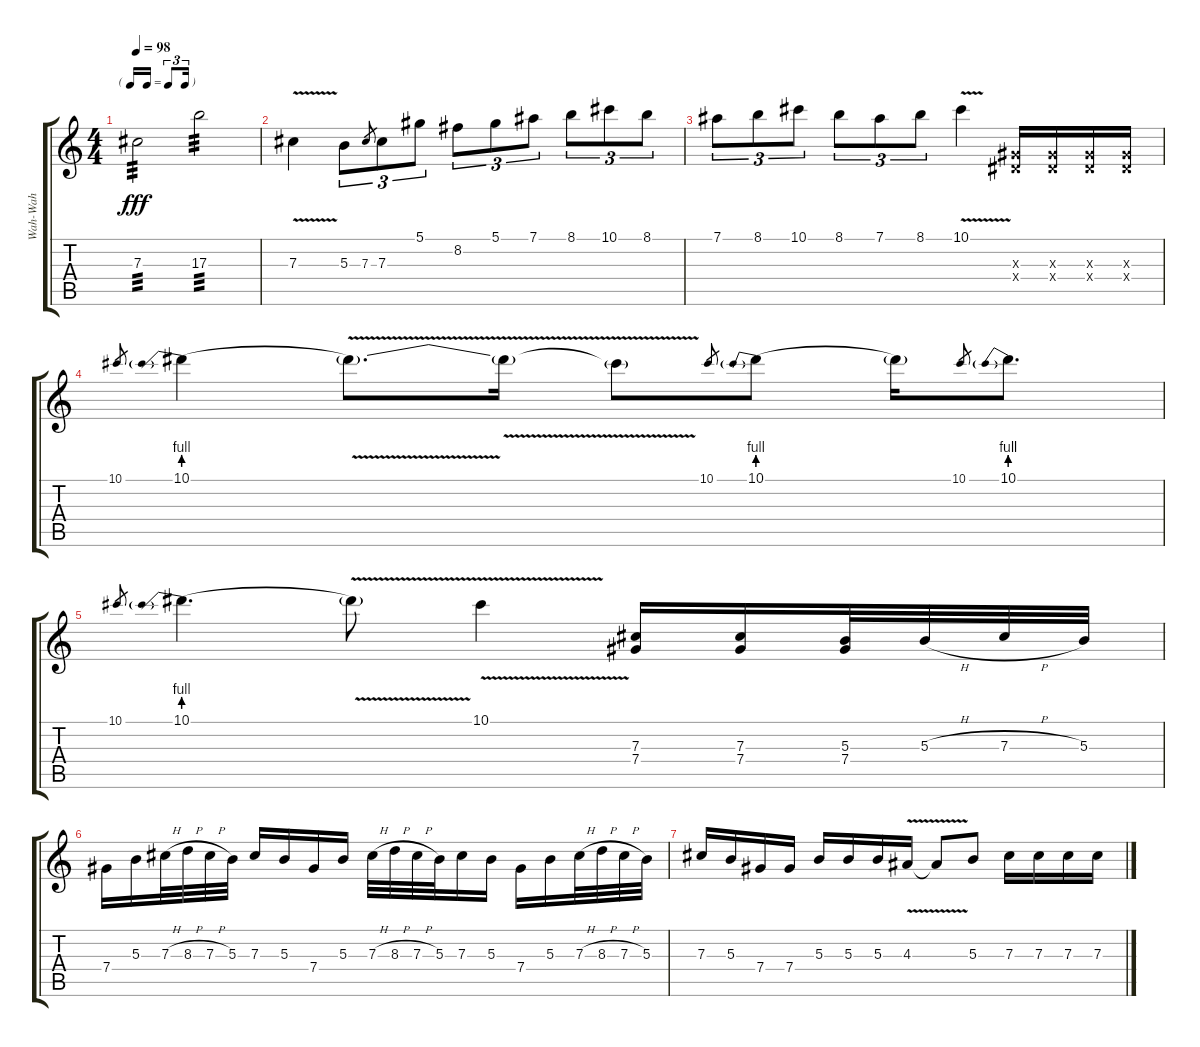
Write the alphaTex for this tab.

\track ("Wah-Wah" "Wah-Wah") {instrument overdrivenguitar}
\staff {score tabs}
\tuning (Eb4 Bb3 Gb3 Db3 Ab2 Eb2) {hide}
\ts (4 4)
\tf triplet16th
\tempo 98
\clef g2
\ks c
7.3.2{tp 3 dy fff} 17.3.2{tp 3} |
7.3{v}.4 5.3.8{tu (3 2)} 7.3.8{gr} 7.3.8{tu (3 2)} 5.1.8{tu (3 2)} 8.2.8{tu (3 2)} 5.1.8{tu (3 2)} 7.1.8{tu (3 2)} 8.1.8{tu (3 2)} 10.1.8{tu (3 2)} 8.1.8{tu (3 2)} |
7.1.8{tu (3 2)} 8.1.8{tu (3 2)} 10.1.8{tu (3 2)} 8.1.8{tu (3 2)} 7.1.8{tu (3 2)} 8.1.8{tu (3 2)} 10.1{v}.4 (2.3{x} 2.4{x}).16 (2.3{x} 2.4{x}).16 (2.3{x} 2.4{x}).16 (2.3{x} 2.4{x}).16 |
10.1.8{gr} 10.1{be (prebend 0 4 60 4)}.4 10.1{v t}.8{d} 10.1{v t}.16 10.1{t}.8 10.1.8{gr} 10.1{be (prebend 0 4 60 4)}.8 10.1{t}.16 10.1.8{gr} 10.1{be (prebend 0 4 60 4)}.8{d} |
10.1.8{gr} 10.1{be (prebend 0 4 60 4)}.4{d} 10.1{v t}.8 10.1{v}.4 (7.3 7.4).16 (7.3 7.4).16 (5.3 7.4).32 5.3{h}.32 7.3{h}.32 5.3.32 |
7.4.16 5.3.16 7.3{h}.32 8.3{h}.32 7.3{h}.32 5.3.32 7.3.16 5.3.16 7.4.16 5.3.16 7.3{h}.32 8.3{h}.32 7.3{h}.32 5.3.32 7.3.16 5.3.16 7.4.16 5.3.16 7.3{h}.32 8.3{h}.32 7.3{h}.32 5.3.32 |
7.3.16 5.3.16 7.4.16 7.4.16 5.3.16 5.3.16 5.3.16 4.3{v}.16 4.3{v t}.8 5.3.8 7.3.16 7.3.16 7.3.16 7.3.16
